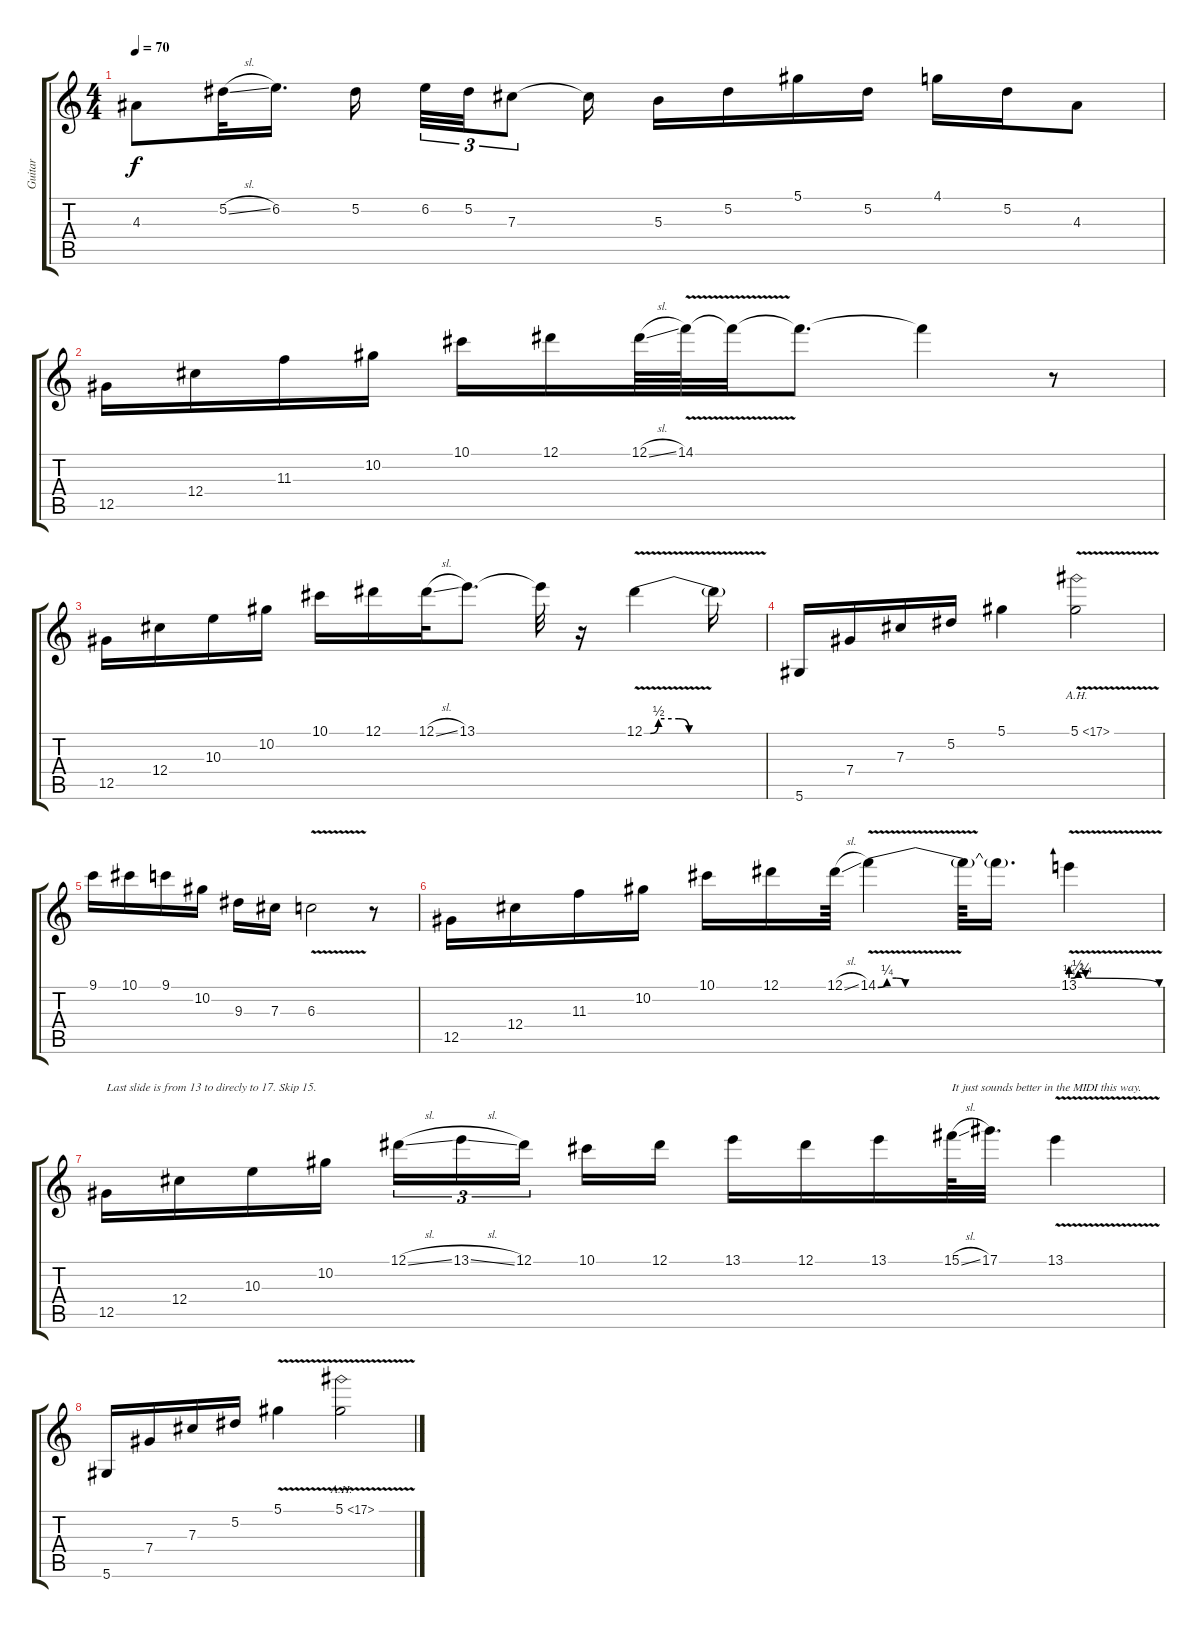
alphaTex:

\track ("Guitar" "Guitar") {instrument distortionguitar}
\staff {score tabs}
\tuning (Eb4 Bb3 Gb3 Db3 Ab2 Eb2) {hide}
\ts (4 4)
\tempo 70
\clef g2
\ks c
4.3.8{dy f} 5.2{sl}.32 6.2.16{d} 5.2.16{beam splitsecondary} 6.2.32{tu (3 2)} 5.2.32{tu (3 2)} 7.3.8{tu (3 2)} 7.3{t}.16 5.3.16 5.2.16 5.1.16 5.2.16 4.1.16 5.2.16 4.3.8 |
12.5.16 12.4.16 11.3.16 10.2.16 10.1.16 12.1.16 12.1{sl}.64 14.1{v}.64 14.1{t}.32 14.1{t}.8{d} 14.1{t}.4 r.8 |
12.5.16 12.4.16 10.3.16 10.2.16 10.1.16 12.1.16 12.1{sl}.32 13.1.8{d} 13.1{t}.32 r.16 12.1{be (custom 0 0 3 0 7 2 17 2 22 0 60 0) v}.4 12.1{t}.16 |
5.6.16 7.4.16 7.3.16 5.2.16 5.1.4 5.1{ah 12 v}.2 |
9.1.16 10.1.16 9.1.16 10.2.16 9.3.16 7.3.16 6.3{v}.2 r.8 |
12.5.16 12.4.16 11.3.16 10.2.16 10.1.16 12.1.16 12.1{sl}.64 14.1{be (custom 0 0 3 1 6 1 9 0 45 0 60 0) v}.4 14.1{t}.64 14.1{t}.16{d} 13.1{be (custom 0 1 5 2 10 1 60 0) v}.4 |
12.5.16{txt "Last slide is from 13 to direcly to 17. Skip 15."} 12.4.16 10.3.16 10.2.16 12.1{sl}.16{tu (3 2)} 13.1{sl}.16{tu (3 2)} 12.1.16{tu (3 2) beam splitsecondary} 10.1.16 12.1.16 13.1.16 12.1.16 13.1.16 15.1{sl}.64{txt "It just sounds better in the MIDI this way."} 17.1.32{d} 13.1{v}.4 |
5.6.16 7.4.16 7.3.16 5.2.16 5.1{v}.4 5.1{ah 12 v}.2
